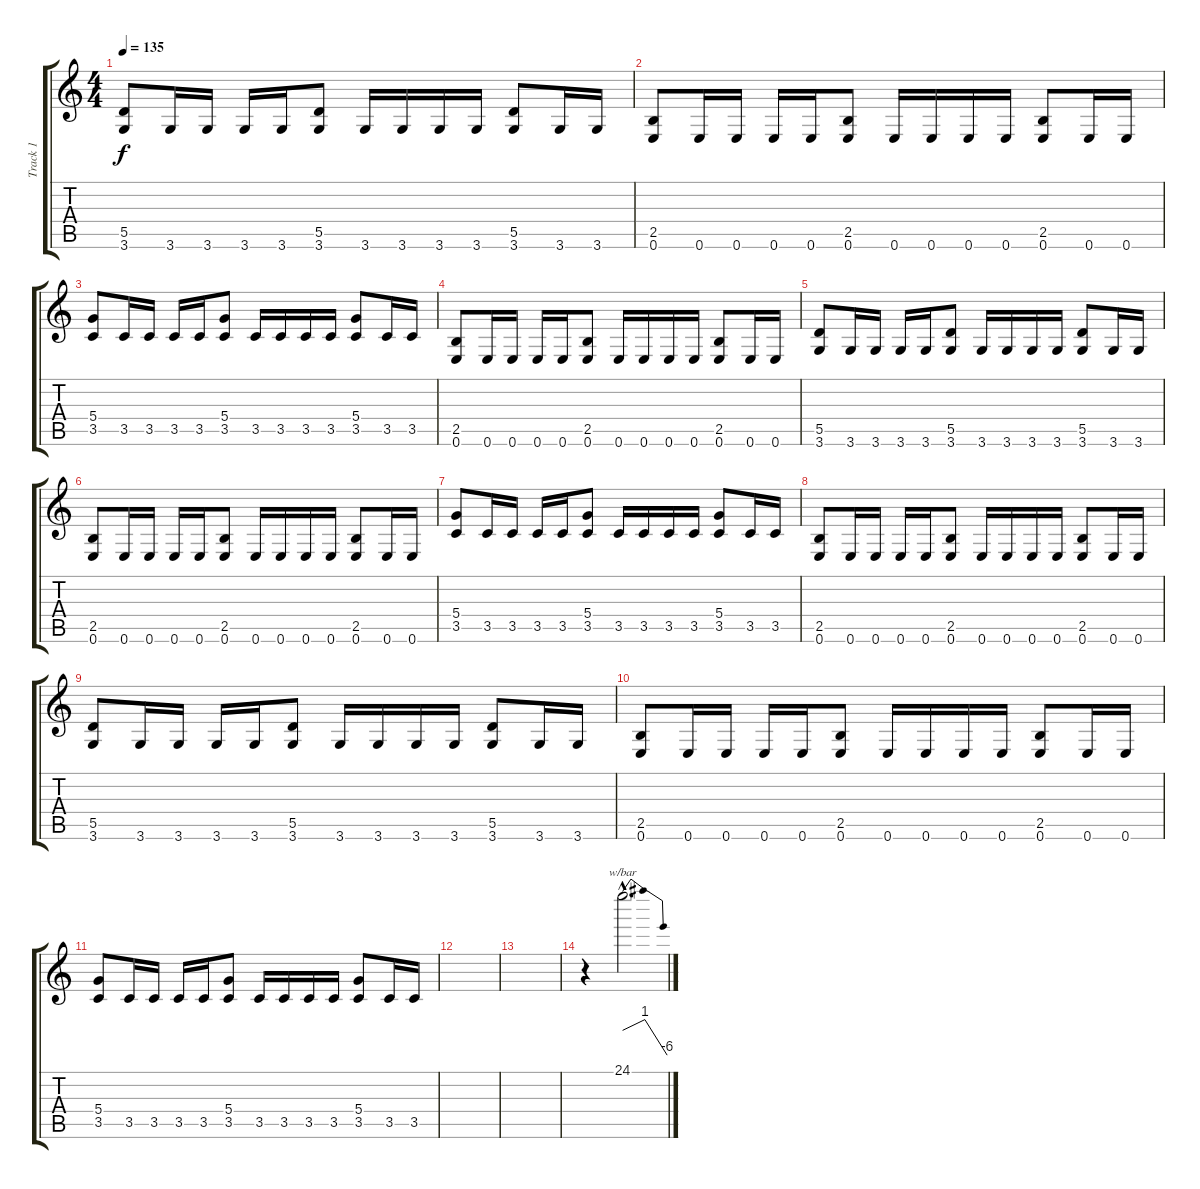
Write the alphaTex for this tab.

\track ("Track 1" "Track 1") {instrument distortionguitar}
\staff {score tabs}
\tuning (E4 B3 G3 D3 A2 E2) {hide}
\ts (4 4)
\tempo 135
\clef g2
\ks c
(5.5 3.6).8{dy f} 3.6.16 3.6.16 3.6.16 3.6.16 (5.5 3.6).8 3.6.16 3.6.16 3.6.16 3.6.16 (5.5 3.6).8 3.6.16 3.6.16 |
(2.5 0.6).8 0.6.16 0.6.16 0.6.16 0.6.16 (2.5 0.6).8 0.6.16 0.6.16 0.6.16 0.6.16 (2.5 0.6).8 0.6.16 0.6.16 |
(5.4 3.5).8 3.5.16 3.5.16 3.5.16 3.5.16 (5.4 3.5).8 3.5.16 3.5.16 3.5.16 3.5.16 (5.4 3.5).8 3.5.16 3.5.16 |
(2.5 0.6).8 0.6.16 0.6.16 0.6.16 0.6.16 (2.5 0.6).8 0.6.16 0.6.16 0.6.16 0.6.16 (2.5 0.6).8 0.6.16 0.6.16 |
(5.5 3.6).8 3.6.16 3.6.16 3.6.16 3.6.16 (5.5 3.6).8 3.6.16 3.6.16 3.6.16 3.6.16 (5.5 3.6).8 3.6.16 3.6.16 |
(2.5 0.6).8 0.6.16 0.6.16 0.6.16 0.6.16 (2.5 0.6).8 0.6.16 0.6.16 0.6.16 0.6.16 (2.5 0.6).8 0.6.16 0.6.16 |
(5.4 3.5).8 3.5.16 3.5.16 3.5.16 3.5.16 (5.4 3.5).8 3.5.16 3.5.16 3.5.16 3.5.16 (5.4 3.5).8 3.5.16 3.5.16 |
(2.5 0.6).8 0.6.16 0.6.16 0.6.16 0.6.16 (2.5 0.6).8 0.6.16 0.6.16 0.6.16 0.6.16 (2.5 0.6).8 0.6.16 0.6.16 |
(5.5 3.6).8 3.6.16 3.6.16 3.6.16 3.6.16 (5.5 3.6).8 3.6.16 3.6.16 3.6.16 3.6.16 (5.5 3.6).8 3.6.16 3.6.16 |
(2.5 0.6).8 0.6.16 0.6.16 0.6.16 0.6.16 (2.5 0.6).8 0.6.16 0.6.16 0.6.16 0.6.16 (2.5 0.6).8 0.6.16 0.6.16 |
(5.4 3.5).8 3.5.16 3.5.16 3.5.16 3.5.16 (5.4 3.5).8 3.5.16 3.5.16 3.5.16 3.5.16 (5.4 3.5).8 3.5.16 3.5.16 |
|
|
r.4 24.1{hac}.2{d tbe (dip default 0 0 10 4 60 -24)}
